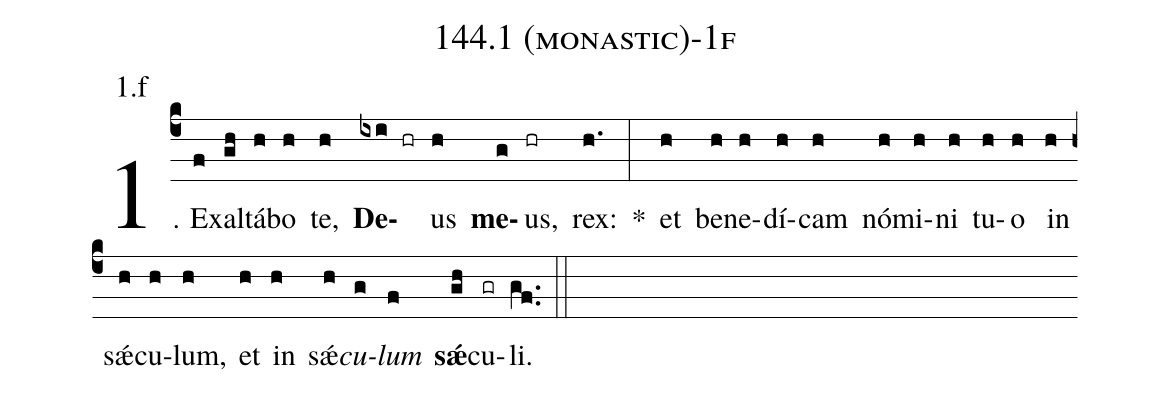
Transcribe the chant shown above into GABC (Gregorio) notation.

name: 144.1 (monastic)-1f;
annotation: 1.f;
%%
(c4)1. Ex(f)al(gh)tá(h)bo(h) te,(h) <b>De</b>(ixi hr)us(h) <b>me</b>(g)us,(hr) rex:(h.) *(:) et(h) be(h)ne(h)dí(h)cam(h) nó(h)mi(h)ni(h) tu(h)o(h) in(h) sǽ(h)cu(h)lum,(h) et(h) in(h) sǽ(h)<i>cu</i>(g)<i>lum</i>(f) <b>sǽ</b>(gh)cu(gr)li.(gf..) (::)
